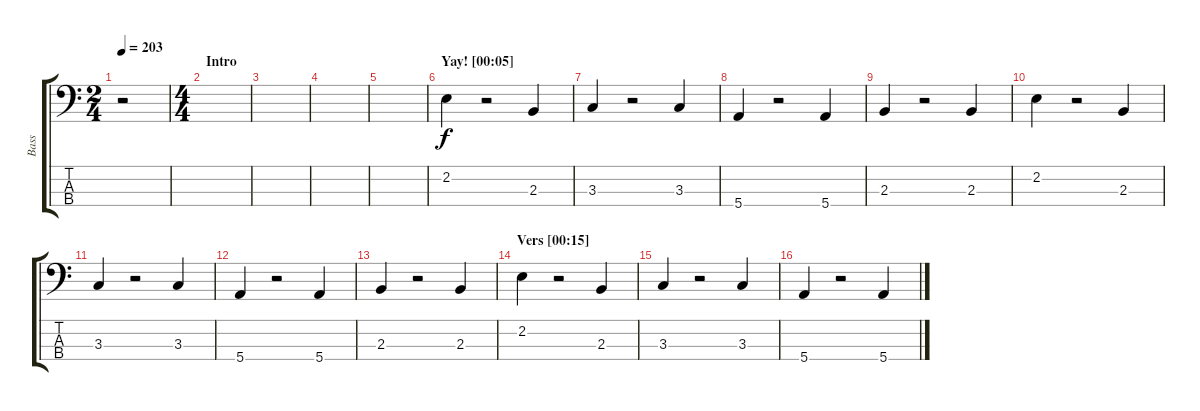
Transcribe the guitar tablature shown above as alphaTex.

\track ("Bass" "Bass") {instrument electricbassfinger}
\staff {score tabs}
\tuning (G2 D2 A1 E1) {hide}
\ts (2 4)
\tempo 203
\clef f4
\ks c
r.2{dy f instrument electricbassfinger} |
\ts (4 4)
\section ("" "Intro")
|
|
|
|
\section ("" "Yay! [00:05]")
2.2.4 r.2 2.3.4 |
3.3.4 r.2 3.3.4 |
5.4.4 r.2 5.4.4 |
2.3.4 r.2 2.3.4 |
2.2.4 r.2 2.3.4 |
3.3.4 r.2 3.3.4 |
5.4.4 r.2 5.4.4 |
2.3.4 r.2 2.3.4 |
\section ("" "Vers [00:15]")
2.2.4 r.2 2.3.4 |
3.3.4 r.2 3.3.4 |
5.4.4 r.2 5.4.4
